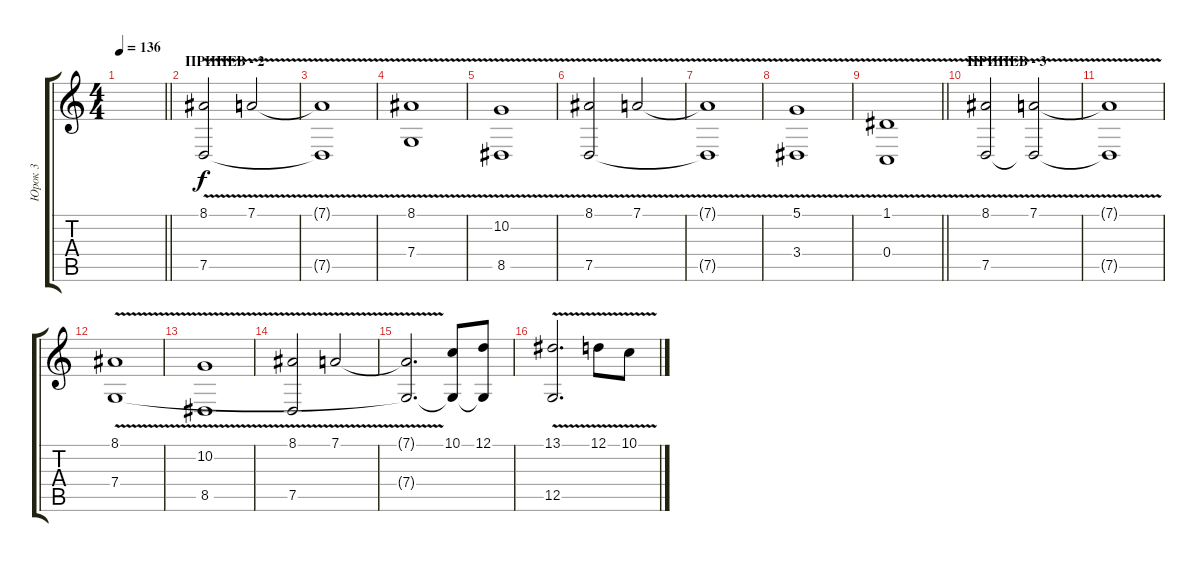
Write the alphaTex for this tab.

\track ("Юрок 3" "Юрок 3") {instrument stringensemble1 bank 33}
\staff {score tabs}
\tuning (D4 A3 F3 C3 G2 C2) {hide}
\ts (4 4)
\tempo 136
\clef g2
\barLineRight lightlight
\ks c
|
\section ("" "ПРИПЕВ - 2")
(8.1{v} 7.5{v}).2{volume 15} 7.1{v}.2 |
(7.1{t} 7.5{t}).1 |
(8.1{v} 7.4{v}).1 |
(10.2{v} 8.5{v}).1 |
(8.1{v} 7.5{v}).2 7.1{v}.2 |
(7.1{t} 7.5{t}).1 |
(5.1{v} 3.4{v}).1 |
\barLineRight lightlight
(1.1{v} 0.4{v}).1 |
\section ("" "ПРИПЕВ - 3")
(8.1{v} 7.5{v}).2 (7.1{v} 7.5{t}).2 |
(7.1{t} 7.5{t}).1 |
(8.1{v} 7.4{v}).1 |
(10.2{v} 8.5{v}).1 |
(8.1{v} 7.5{v}).2 7.1{v}.2 |
(7.1{t} 7.4{t}).2{d} (10.1 7.4{t}).8 (12.1 7.4{t}).8 |
(13.1{v} 12.5{v}).2{d} 12.1{v}.8 10.1{v}.8
